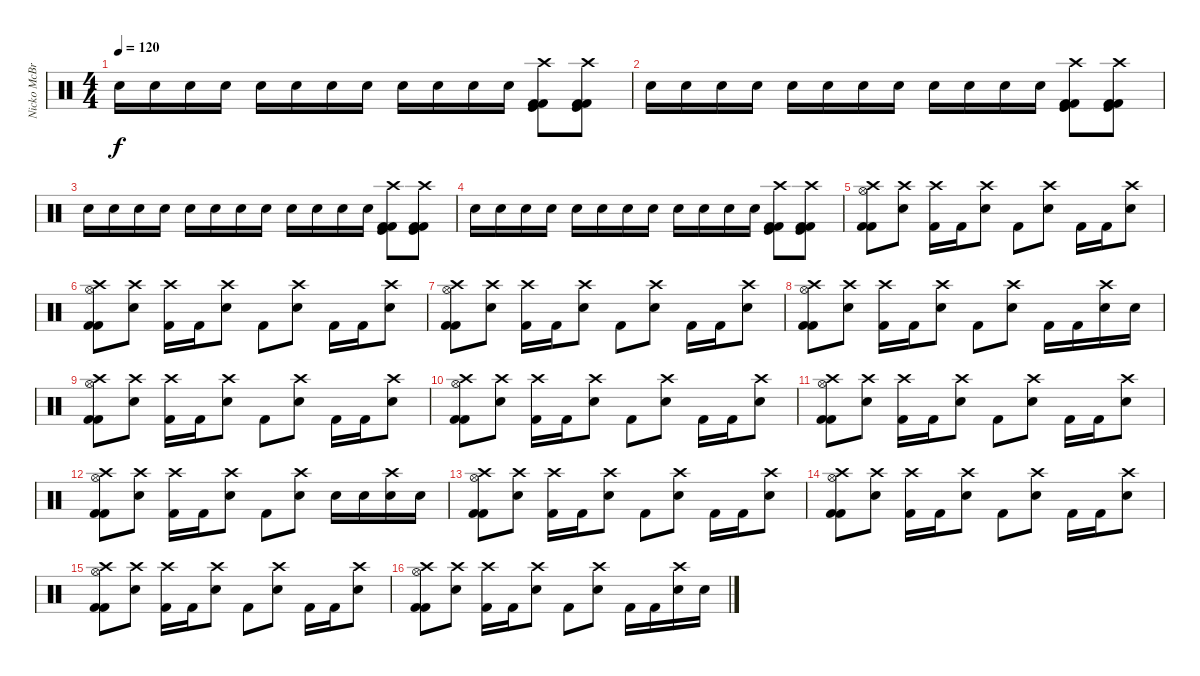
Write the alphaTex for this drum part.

\track ("Nicko McBrain" "Nicko McBr") {instrument percussion}
\staff {score}
\articulation defaults
\ts (4 4)
\tempo 120
\clef neutral
\ks c "Snare (hit) 2".16{dy f} "Snare (hit) 2".16 "Snare (hit) 2".16 "Snare (hit) 2".16 "Snare (hit) 2".16 "Snare (hit) 2".16 "Snare (hit) 2".16 "Snare (hit) 2".16 "Snare (hit) 2".16 "Snare (hit) 2".16 "Snare (hit) 2".16 "Snare (hit) 2".16
("Crash high (hit)" "Kick (hit)" "Kick (hit) 2" "Kick (hit) 2").8 ("Crash high (hit)" "Kick (hit)" "Kick (hit) 2" "Kick (hit) 2").8 |
"Snare (hit) 2".16 "Snare (hit) 2".16 "Snare (hit) 2".16 "Snare (hit) 2".16 "Snare (hit) 2".16 "Snare (hit) 2".16 "Snare (hit) 2".16 "Snare (hit) 2".16 "Snare (hit) 2".16 "Snare (hit) 2".16 "Snare (hit) 2".16 "Snare (hit) 2".16 ("Crash high (hit)" "Kick (hit)" "Kick (hit) 2" "Kick (hit) 2").8 ("Crash high (hit)" "Kick (hit)" "Kick (hit) 2" "Kick (hit) 2").8 |
"Snare (hit) 2".16 "Snare (hit) 2".16 "Snare (hit) 2".16 "Snare (hit) 2".16 "Snare (hit) 2".16 "Snare (hit) 2".16 "Snare (hit) 2".16 "Snare (hit) 2".16 "Snare (hit) 2".16 "Snare (hit) 2".16 "Snare (hit) 2".16 "Snare (hit) 2".16 ("Crash high (hit)" "Kick (hit)" "Kick (hit) 2" "Kick (hit) 2").8 ("Crash high (hit)" "Kick (hit)" "Kick (hit) 2" "Kick (hit) 2").8 |
"Snare (hit) 2".16 "Snare (hit) 2".16 "Snare (hit) 2".16 "Snare (hit) 2".16 "Snare (hit) 2".16 "Snare (hit) 2".16 "Snare (hit) 2".16 "Snare (hit) 2".16 "Snare (hit) 2".16 "Snare (hit) 2".16 "Snare (hit) 2".16 "Snare (hit) 2".16 ("Crash high (hit)" "Kick (hit)" "Kick (hit) 2" "Kick (hit) 2").8 ("Crash high (hit)" "Kick (hit)" "Kick (hit) 2" "Kick (hit) 2").8 |
("Crash high (hit)" "Hi-Hat (open)" "Kick (hit) 2" "Kick (hit) 2").8 ("Crash high (hit)" "Snare (hit) 2").8 ("Crash high (hit)" "Kick (hit) 2").16 "Kick (hit) 2".16 ("Crash high (hit)" "Snare (hit) 2").8 "Kick (hit) 2".8 ("Crash high (hit)" "Snare (hit) 2").8 "Kick (hit) 2".16 "Kick (hit) 2".16 ("Crash high (hit)" "Snare (hit) 2").8 |
("Crash high (hit)" "Hi-Hat (open)" "Kick (hit) 2" "Kick (hit) 2").8 ("Crash high (hit)" "Snare (hit) 2").8 ("Crash high (hit)" "Kick (hit) 2").16 "Kick (hit) 2".16 ("Crash high (hit)" "Snare (hit) 2").8 "Kick (hit) 2".8 ("Crash high (hit)" "Snare (hit) 2").8 "Kick (hit) 2".16 "Kick (hit) 2".16 ("Crash high (hit)" "Snare (hit) 2").8 |
("Crash high (hit)" "Hi-Hat (open)" "Kick (hit) 2" "Kick (hit) 2").8 ("Crash high (hit)" "Snare (hit) 2").8 ("Crash high (hit)" "Kick (hit) 2").16 "Kick (hit) 2".16 ("Crash high (hit)" "Snare (hit) 2").8 "Kick (hit) 2".8 ("Crash high (hit)" "Snare (hit) 2").8 "Kick (hit) 2".16 "Kick (hit) 2".16 ("Crash high (hit)" "Snare (hit) 2").8 |
("Crash high (hit)" "Hi-Hat (open)" "Kick (hit) 2" "Kick (hit) 2").8 ("Crash high (hit)" "Snare (hit) 2").8 ("Crash high (hit)" "Kick (hit) 2").16 "Kick (hit) 2".16 ("Crash high (hit)" "Snare (hit) 2").8 "Kick (hit) 2".8 ("Crash high (hit)" "Snare (hit) 2").8 "Kick (hit) 2".16 "Kick (hit) 2".16 ("Crash high (hit)" "Snare (hit) 2").16 "Snare (hit) 2".16 |
("Crash high (hit)" "Hi-Hat (open)" "Kick (hit) 2" "Kick (hit) 2").8 ("Crash high (hit)" "Snare (hit) 2").8 ("Crash high (hit)" "Kick (hit) 2").16 "Kick (hit) 2".16 ("Crash high (hit)" "Snare (hit) 2").8 "Kick (hit) 2".8 ("Crash high (hit)" "Snare (hit) 2").8 "Kick (hit) 2".16 "Kick (hit) 2".16 ("Crash high (hit)" "Snare (hit) 2").8 |
("Crash high (hit)" "Hi-Hat (open)" "Kick (hit) 2" "Kick (hit) 2").8 ("Crash high (hit)" "Snare (hit) 2").8 ("Crash high (hit)" "Kick (hit) 2").16 "Kick (hit) 2".16 ("Crash high (hit)" "Snare (hit) 2").8 "Kick (hit) 2".8 ("Crash high (hit)" "Snare (hit) 2").8 "Kick (hit) 2".16 "Kick (hit) 2".16 ("Crash high (hit)" "Snare (hit) 2").8 |
("Crash high (hit)" "Hi-Hat (open)" "Kick (hit) 2" "Kick (hit) 2").8 ("Crash high (hit)" "Snare (hit) 2").8 ("Crash high (hit)" "Kick (hit) 2").16 "Kick (hit) 2".16 ("Crash high (hit)" "Snare (hit) 2").8 "Kick (hit) 2".8 ("Crash high (hit)" "Snare (hit) 2").8 "Kick (hit) 2".16 "Kick (hit) 2".16 ("Crash high (hit)" "Snare (hit) 2").8 |
("Crash high (hit)" "Hi-Hat (open)" "Kick (hit) 2" "Kick (hit) 2").8 ("Crash high (hit)" "Snare (hit) 2").8 ("Crash high (hit)" "Kick (hit) 2").16 "Kick (hit) 2".16 ("Crash high (hit)" "Snare (hit) 2").8 "Kick (hit) 2".8 ("Crash high (hit)" "Snare (hit) 2").8 "Snare (hit) 2".16 "Snare (hit) 2".16 ("Crash high (hit)" "Snare (hit) 2").16 "Snare (hit) 2".16 |
("Crash high (hit)" "Hi-Hat (open)" "Kick (hit) 2" "Kick (hit) 2").8 ("Crash high (hit)" "Snare (hit) 2").8 ("Crash high (hit)" "Kick (hit) 2").16 "Kick (hit) 2".16 ("Crash high (hit)" "Snare (hit) 2").8 "Kick (hit) 2".8 ("Crash high (hit)" "Snare (hit) 2").8 "Kick (hit) 2".16 "Kick (hit) 2".16 ("Crash high (hit)" "Snare (hit) 2").8 |
("Crash high (hit)" "Hi-Hat (open)" "Kick (hit) 2" "Kick (hit) 2").8 ("Crash high (hit)" "Snare (hit) 2").8 ("Crash high (hit)" "Kick (hit) 2").16 "Kick (hit) 2".16 ("Crash high (hit)" "Snare (hit) 2").8 "Kick (hit) 2".8 ("Crash high (hit)" "Snare (hit) 2").8 "Kick (hit) 2".16 "Kick (hit) 2".16 ("Crash high (hit)" "Snare (hit) 2").8 |
("Crash high (hit)" "Hi-Hat (open)" "Kick (hit) 2" "Kick (hit) 2").8 ("Crash high (hit)" "Snare (hit) 2").8 ("Crash high (hit)" "Kick (hit) 2").16 "Kick (hit) 2".16 ("Crash high (hit)" "Snare (hit) 2").8 "Kick (hit) 2".8 ("Crash high (hit)" "Snare (hit) 2").8 "Kick (hit) 2".16 "Kick (hit) 2".16 ("Crash high (hit)" "Snare (hit) 2").8 |
("Crash high (hit)" "Hi-Hat (open)" "Kick (hit) 2" "Kick (hit) 2").8 ("Crash high (hit)" "Snare (hit) 2").8 ("Crash high (hit)" "Kick (hit) 2").16 "Kick (hit) 2".16 ("Crash high (hit)" "Snare (hit) 2").8 "Kick (hit) 2".8 ("Crash high (hit)" "Snare (hit) 2").8 "Kick (hit) 2".16 "Kick (hit) 2".16 ("Crash high (hit)" "Snare (hit) 2").16 "Snare (hit) 2".16
